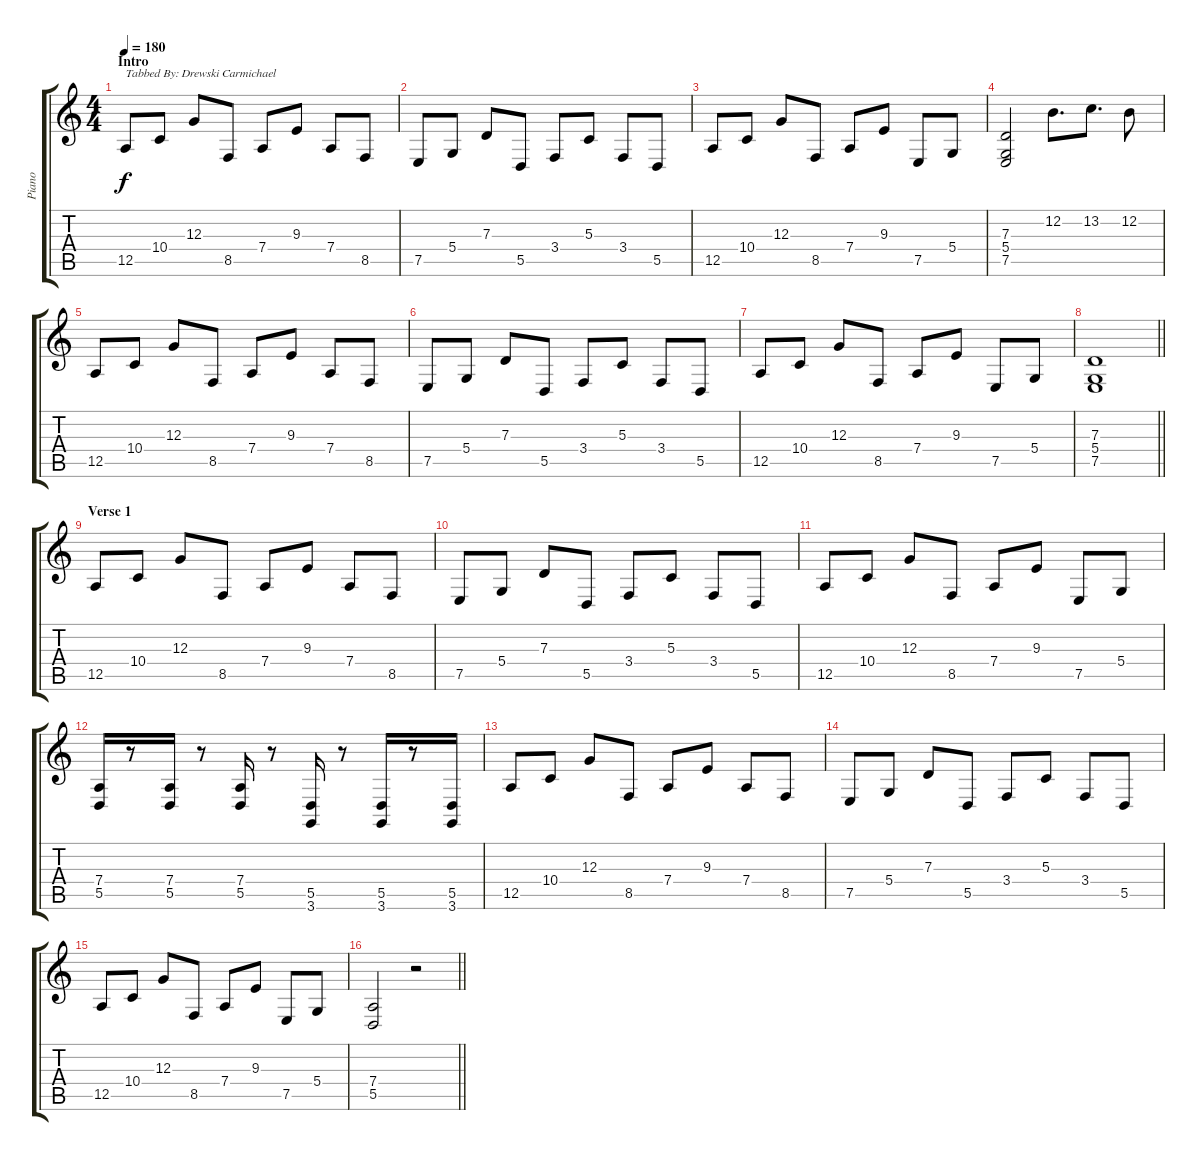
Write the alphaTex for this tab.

\track ("Piano" "Piano") {instrument brightacousticpiano}
\staff {score tabs}
\tuning (E4 B3 G3 D3 A2 E2) {hide}
\ts (4 4)
\section ("" "Intro")
\tempo 180
\clef g2
\ks c
12.5.8{txt "Tabbed By: Drewski Carmichael" dy f instrument brightacousticpiano} 10.4.8 12.3.8 8.5.8 7.4.8 9.3.8 7.4.8 8.5.8 |
7.5.8 5.4.8 7.3.8 5.5.8 3.4.8 5.3.8 3.4.8 5.5.8 |
12.5.8 10.4.8 12.3.8 8.5.8 7.4.8 9.3.8 7.5.8 5.4.8 |
(7.3 5.4 7.5).2 12.2.8{d} 13.2.8{d} 12.2.8 |
12.5.8 10.4.8 12.3.8 8.5.8 7.4.8 9.3.8 7.4.8 8.5.8 |
7.5.8 5.4.8 7.3.8 5.5.8 3.4.8 5.3.8 3.4.8 5.5.8 |
12.5.8 10.4.8 12.3.8 8.5.8 7.4.8 9.3.8 7.5.8 5.4.8 |
\barLineRight lightlight
(7.3 5.4 7.5).1 |
\section ("" "Verse 1")
12.5.8 10.4.8 12.3.8 8.5.8 7.4.8 9.3.8 7.4.8 8.5.8 |
7.5.8 5.4.8 7.3.8 5.5.8 3.4.8 5.3.8 3.4.8 5.5.8 |
12.5.8 10.4.8 12.3.8 8.5.8 7.4.8 9.3.8 7.5.8 5.4.8 |
(7.4 5.5).16 r.8 (7.4 5.5).16 r.8 (7.4 5.5).16 r.8 (5.5 3.6).16 r.8 (5.5 3.6).16 r.8 (5.5 3.6).16 |
12.5.8 10.4.8 12.3.8 8.5.8 7.4.8 9.3.8 7.4.8 8.5.8 |
7.5.8 5.4.8 7.3.8 5.5.8 3.4.8 5.3.8 3.4.8 5.5.8 |
12.5.8 10.4.8 12.3.8 8.5.8 7.4.8 9.3.8 7.5.8 5.4.8 |
\barLineRight lightlight
(7.4 5.5).2 r.2
